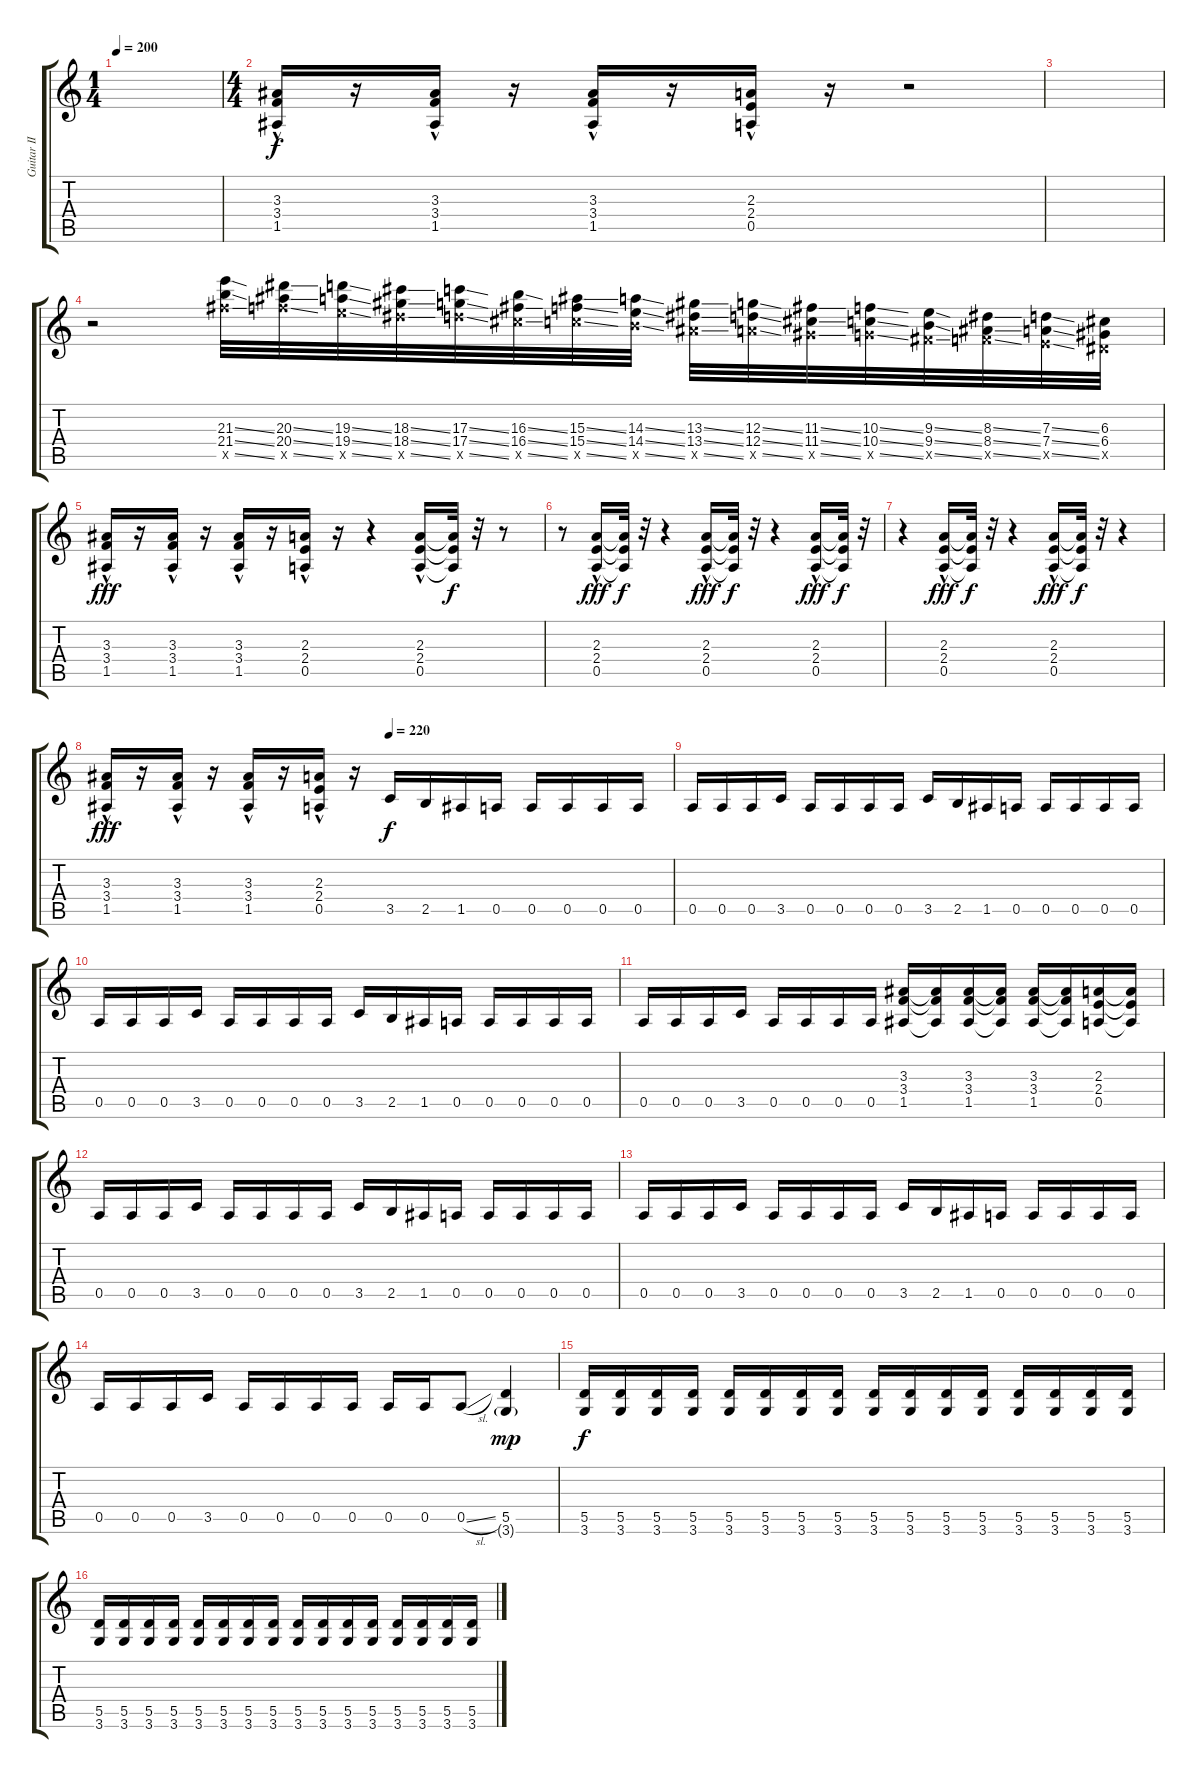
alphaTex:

\track ("Guitar II" "Guitar II") {instrument distortionguitar}
\staff {score tabs}
\tuning (E4 B3 G3 D3 A2 E2) {hide}
\ts (1 4)
\tempo 200
\clef g2
\ks c
|
\ts (4 4)
(3.3{hac} 3.4{hac} 1.5{hac}).16 r.16 (3.3{hac} 3.4{hac} 1.5{hac}).16 r.16 (3.3{hac} 3.4{hac} 1.5{hac}).16 r.16 (2.3{hac} 2.4{hac} 0.5{hac}).16 r.16 r.2 |
|
r.2 (21.3{ss} 21.4{ss} 21.5{ss x}).32{dy f} (20.3{ss} 20.4{ss} 20.5{ss x}).32 (19.3{ss} 19.4{ss} 19.5{ss x}).32 (18.3{ss} 18.4{ss} 18.5{ss x}).32 (17.3{ss} 17.4{ss} 17.5{ss x}).32 (16.3{ss} 16.4{ss} 16.5{ss x}).32 (15.3{ss} 15.4{ss} 15.5{ss x}).32 (14.3{ss} 14.4{ss} 14.5{ss x}).32 (13.3{ss} 13.4{ss} 13.5{ss x}).32 (12.3{ss} 12.4{ss} 12.5{ss x}).32 (11.3{ss} 11.4{ss} 11.5{ss x}).32 (10.3{ss} 10.4{ss} 10.5{ss x}).32 (9.3{ss} 9.4{ss} 9.5{ss x}).32 (8.3{ss} 8.4{ss} 8.5{ss x}).32 (7.3{ss} 7.4{ss} 7.5{ss x}).32 (6.3 6.4 6.5{x}).32 |
(3.3{hac} 3.4{hac} 1.5{hac}).16{dy fff} r.16 (3.3{hac} 3.4{hac} 1.5{hac}).16 r.16 (3.3{hac} 3.4{hac} 1.5{hac}).16 r.16 (2.3{hac} 2.4{hac} 0.5{hac}).16 r.16 r.4 (2.3{hac} 2.4{hac} 0.5{hac}).16 (2.3{t} 2.4{t} 0.5{t}).32{dy f} r.32 r.8 |
r.8 (2.3{hac} 2.4{hac} 0.5{hac}).16{dy fff} (2.3{t} 2.4{t} 0.5{t}).32{dy f} r.32 r.4 (2.3{hac} 2.4{hac} 0.5{hac}).16{dy fff} (2.3{t} 2.4{t} 0.5{t}).32{dy f} r.32 r.4 (2.3{hac} 2.4{hac} 0.5{hac}).16{dy fff} (2.3{t} 2.4{t} 0.5{t}).32{dy f} r.32 |
r.4 (2.3{hac} 2.4{hac} 0.5{hac}).16{dy fff} (2.3{t} 2.4{t} 0.5{t}).32{dy f} r.32 r.4 (2.3{hac} 2.4{hac} 0.5{hac}).16{dy fff} (2.3{t} 2.4{t} 0.5{t}).32{dy f} r.32 r.4 |
\tempo (220 0.5)
(3.3{hac} 3.4{hac} 1.5{hac}).16{dy fff} r.16 (3.3{hac} 3.4{hac} 1.5{hac}).16 r.16 (3.3{hac} 3.4{hac} 1.5{hac}).16 r.16 (2.3{hac} 2.4{hac} 0.5{hac}).16 r.16 3.5.16{dy f} 2.5.16 1.5.16 0.5.16 0.5.16 0.5.16 0.5.16 0.5.16 |
0.5.16 0.5.16 0.5.16 3.5.16 0.5.16 0.5.16 0.5.16 0.5.16 3.5.16 2.5.16 1.5.16 0.5.16 0.5.16 0.5.16 0.5.16 0.5.16 |
0.5.16 0.5.16 0.5.16 3.5.16 0.5.16 0.5.16 0.5.16 0.5.16 3.5.16 2.5.16 1.5.16 0.5.16 0.5.16 0.5.16 0.5.16 0.5.16 |
0.5.16 0.5.16 0.5.16 3.5.16 0.5.16 0.5.16 0.5.16 0.5.16 (3.3 3.4 1.5).16 (3.3{t} 3.4{t} 1.5{t}).16 (3.3 3.4 1.5).16 (3.3{t} 3.4{t} 1.5{t}).16 (3.3 3.4 1.5).16 (3.3{t} 3.4{t} 1.5{t}).16 (2.3 2.4 0.5).16 (2.3{t} 2.4{t} 0.5{t}).16 |
0.5.16 0.5.16 0.5.16 3.5.16 0.5.16 0.5.16 0.5.16 0.5.16 3.5.16 2.5.16 1.5.16 0.5.16 0.5.16 0.5.16 0.5.16 0.5.16 |
0.5.16 0.5.16 0.5.16 3.5.16 0.5.16 0.5.16 0.5.16 0.5.16 3.5.16 2.5.16 1.5.16 0.5.16 0.5.16 0.5.16 0.5.16 0.5.16 |
0.5.16 0.5.16 0.5.16 3.5.16 0.5.16 0.5.16 0.5.16 0.5.16 0.5.16 0.5.16 0.5{sl}.8 (5.5 3.6{g}).4{dy mp} |
(5.5 3.6).16{dy f volume 12} (5.5 3.6).16 (5.5 3.6).16 (5.5 3.6).16 (5.5 3.6).16 (5.5 3.6).16 (5.5 3.6).16 (5.5 3.6).16 (5.5 3.6).16 (5.5 3.6).16 (5.5 3.6).16 (5.5 3.6).16 (5.5 3.6).16 (5.5 3.6).16 (5.5 3.6).16 (5.5 3.6).16 |
(5.5 3.6).16 (5.5 3.6).16 (5.5 3.6).16 (5.5 3.6).16 (5.5 3.6).16 (5.5 3.6).16 (5.5 3.6).16 (5.5 3.6).16 (5.5 3.6).16 (5.5 3.6).16 (5.5 3.6).16 (5.5 3.6).16 (5.5 3.6).16 (5.5 3.6).16 (5.5 3.6).16 (5.5 3.6).16
